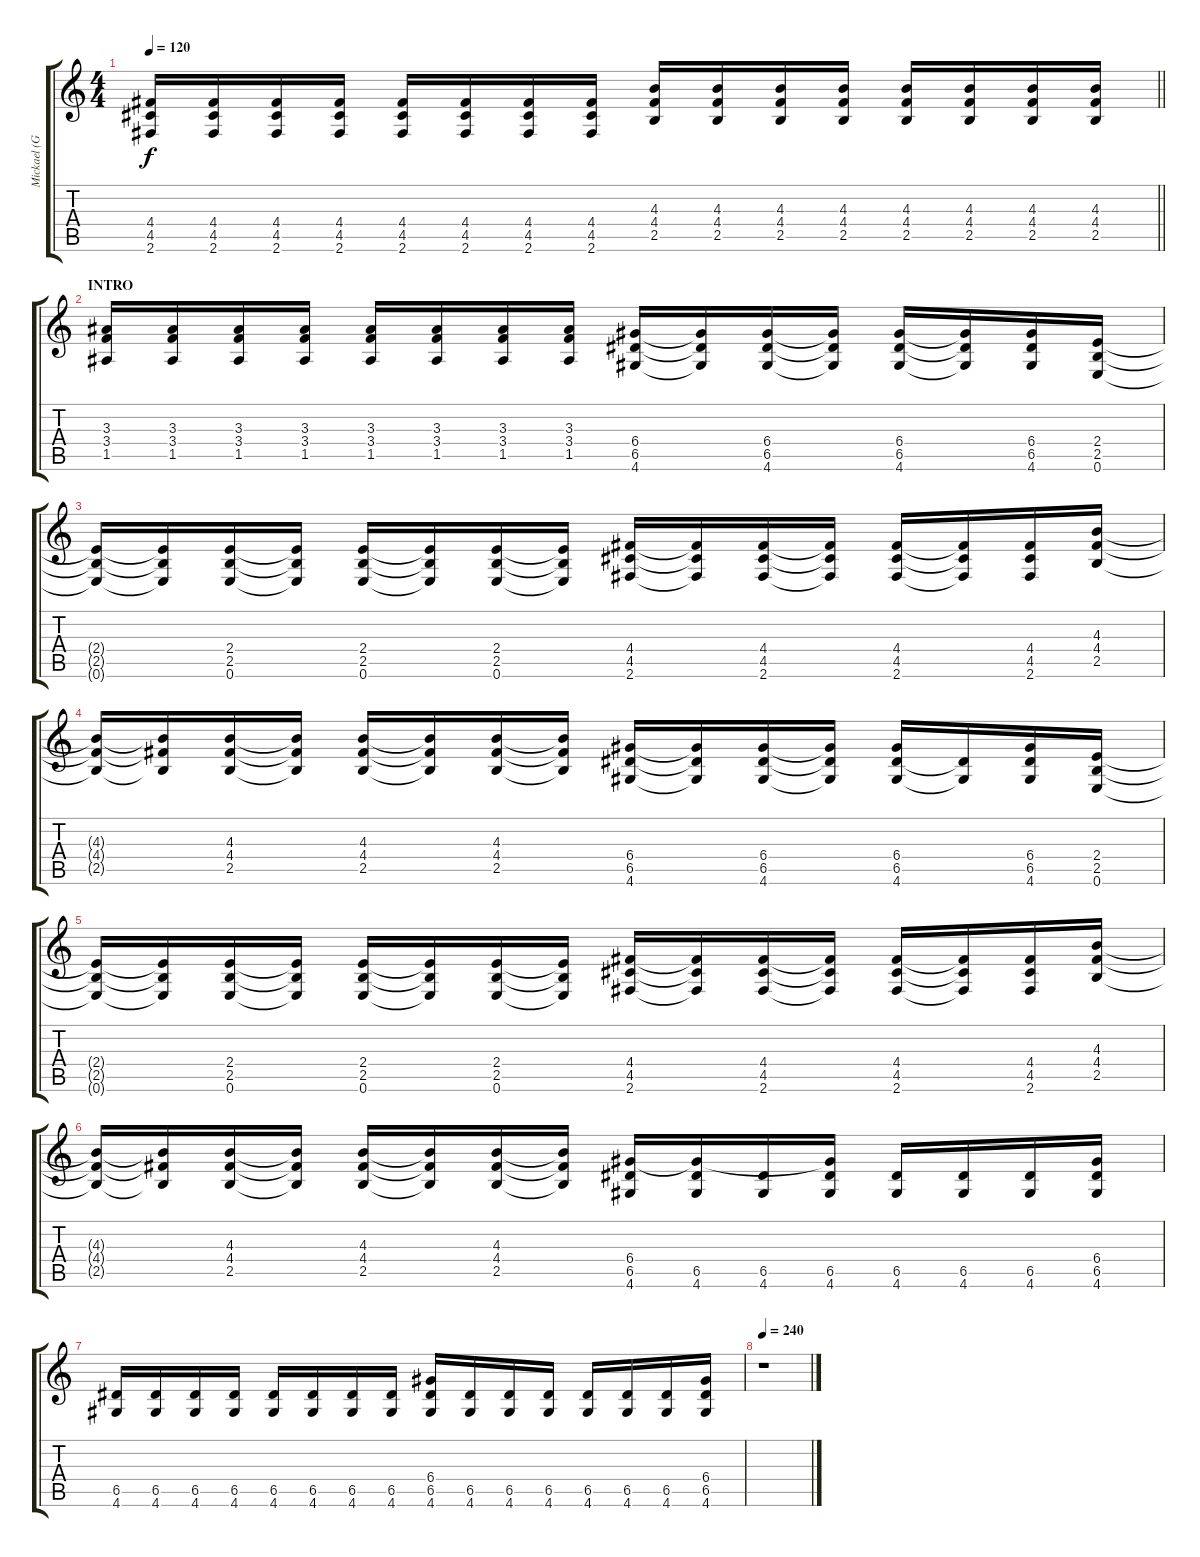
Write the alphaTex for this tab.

\track ("Mickael (Guitar_02)" "Mickael (G") {instrument distortionguitar}
\staff {score tabs}
\tuning (E4 B3 G3 D3 A2 E2) {hide}
\ts (4 4)
\tempo 120
\clef g2
\barLineRight lightlight
\ks c
(4.4 4.5 2.6).16{dy f} (4.4 4.5 2.6).16 (4.4 4.5 2.6).16 (4.4 4.5 2.6).16 (4.4 4.5 2.6).16 (4.4 4.5 2.6).16 (4.4 4.5 2.6).16 (4.4 4.5 2.6).16 (4.3 4.4 2.5).16 (4.3 4.4 2.5).16 (4.3 4.4 2.5).16 (4.3 4.4 2.5).16 (4.3 4.4 2.5).16 (4.3 4.4 2.5).16 (4.3 4.4 2.5).16 (4.3 4.4 2.5).16 |
\section ("" "INTRO")
(3.3 3.4 1.5).16 (3.3 3.4 1.5).16 (3.3 3.4 1.5).16 (3.3 3.4 1.5).16 (3.3 3.4 1.5).16 (3.3 3.4 1.5).16 (3.3 3.4 1.5).16 (3.3 3.4 1.5).16 (6.4 6.5 4.6).16 (6.4{t} 6.5{t} 4.6{t}).16 (6.4 6.5 4.6).16 (6.4{t} 6.5{t} 4.6{t}).16 (6.4 6.5 4.6).16 (6.4{t} 6.5{t} 4.6{t}).16 (6.4 6.5 4.6).16 (2.4 2.5 0.6).16 |
(2.4{t} 2.5{t} 0.6{t}).16 (2.4{t} 2.5{t} 0.6{t}).16 (2.4 2.5 0.6).16 (2.4{t} 2.5{t} 0.6{t}).16 (2.4 2.5 0.6).16 (2.4{t} 2.5{t} 0.6{t}).16 (2.4 2.5 0.6).16 (2.4{t} 2.5{t} 0.6{t}).16 (4.4 4.5 2.6).16 (4.4{t} 4.5{t} 2.6{t}).16 (4.4 4.5 2.6).16 (4.4{t} 4.5{t} 2.6{t}).16 (4.4 4.5 2.6).16 (4.4{t} 4.5{t} 2.6{t}).16 (4.4 4.5 2.6).16 (4.3 4.4 2.5).16 |
(4.3{t} 4.4{t} 2.5{t}).16 (4.3{t} 4.4{t} 2.5{t}).16 (4.3 4.4 2.5).16 (4.3{t} 4.4{t} 2.5{t}).16 (4.3 4.4 2.5).16 (4.3{t} 4.4{t} 2.5{t}).16 (4.3 4.4 2.5).16 (4.3{t} 4.4{t} 2.5{t}).16 (6.4 6.5 4.6).16 (6.4{t} 6.5{t} 4.6{t}).16 (6.4 6.5 4.6).16 (6.4{t} 6.5{t} 4.6{t}).16 (6.4 6.5 4.6).16 (6.5{t} 4.6{t}).16 (6.4 6.5 4.6).16 (2.4 2.5 0.6).16 |
(2.4{t} 2.5{t} 0.6{t}).16 (2.4{t} 2.5{t} 0.6{t}).16 (2.4 2.5 0.6).16 (2.4{t} 2.5{t} 0.6{t}).16 (2.4 2.5 0.6).16 (2.4{t} 2.5{t} 0.6{t}).16 (2.4 2.5 0.6).16 (2.4{t} 2.5{t} 0.6{t}).16 (4.4 4.5 2.6).16 (4.4{t} 4.5{t} 2.6{t}).16 (4.4 4.5 2.6).16 (4.4{t} 4.5{t} 2.6{t}).16 (4.4 4.5 2.6).16 (4.4{t} 4.5{t} 2.6{t}).16 (4.4 4.5 2.6).16 (4.3 4.4 2.5).16 |
(4.3{t} 4.4{t} 2.5{t}).16 (4.3{t} 4.4{t} 2.5{t}).16 (4.3 4.4 2.5).16 (4.3{t} 4.4{t} 2.5{t}).16 (4.3 4.4 2.5).16 (4.3{t} 4.4{t} 2.5{t}).16 (4.3 4.4 2.5).16 (4.3{t} 4.4{t} 2.5{t}).16 (6.4 6.5 4.6).16 (6.4{t} 6.5 4.6).16 (6.5 4.6).16 (6.4{t} 6.5 4.6).16 (6.5 4.6).16 (6.5 4.6).16 (6.5 4.6).16 (6.4 6.5 4.6).16 |
(6.5 4.6).16 (6.5 4.6).16 (6.5 4.6).16 (6.5 4.6).16 (6.5 4.6).16 (6.5 4.6).16 (6.5 4.6).16 (6.5 4.6).16 (6.4 6.5 4.6).16 (6.5 4.6).16 (6.5 4.6).16 (6.5 4.6).16 (6.5 4.6).16 (6.5 4.6).16 (6.5 4.6).16 (6.4 6.5 4.6).16 |
\tempo 240
r.1
